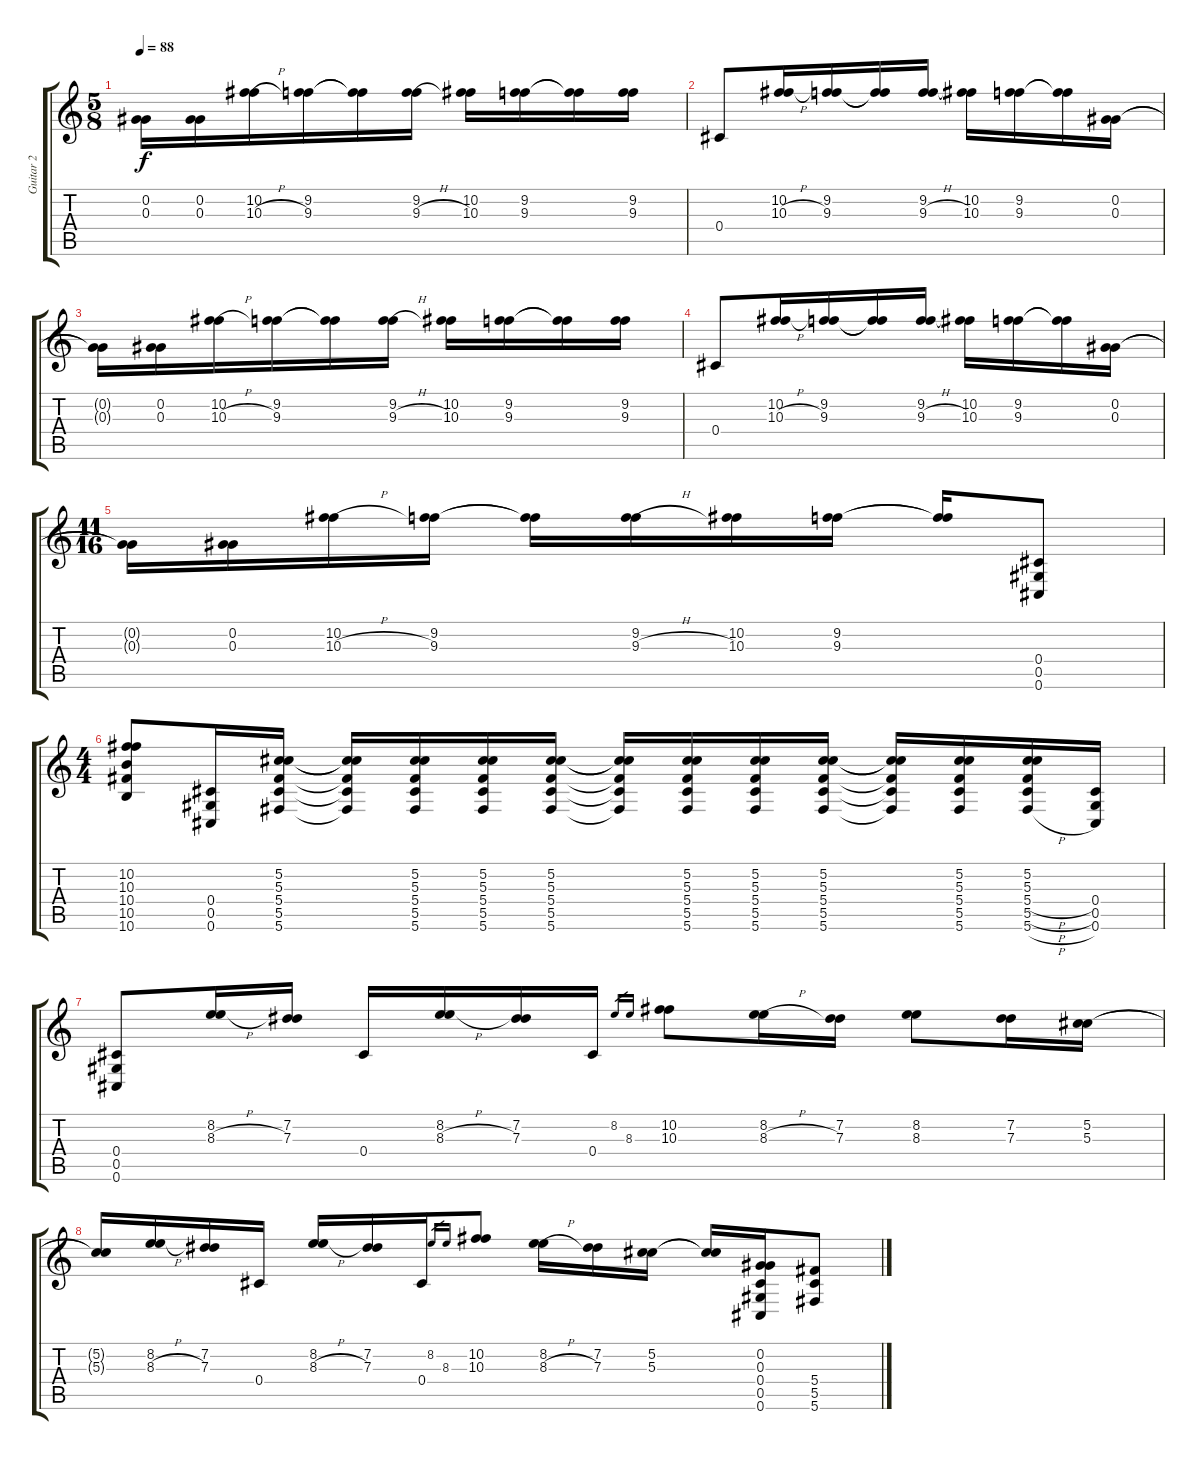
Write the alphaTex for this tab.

\track ("Guitar 2" "Guitar 2") {instrument acousticguitarsteel}
\staff {score tabs}
\tuning (F4 Ab3 Ab3 Db3 Ab2 Db2) {hide}
\ts (5 8)
\tempo 88
\clef g2
\ks c
(0.2{t} 0.3{t}).16{dy f} (0.2 0.3).16 (10.2{h} 10.3{h}).16 (9.2 9.3).16 (9.2{t} 9.3{t}).16 (9.2{h} 9.3{h}).16 (10.2 10.3).16 (9.2 9.3).16 (9.2{t} 9.3{t}).16 (9.2 9.3).16 |
0.4.8 (10.2{h} 10.3{h}).16 (9.2 9.3).16 (9.2{t} 9.3{t}).16 (9.2{h} 9.3{h}).16 (10.2 10.3).16 (9.2 9.3).16 (9.2{t} 9.3{t}).16 (0.2 0.3).16 |
(0.2{t} 0.3{t}).16 (0.2 0.3).16 (10.2{h} 10.3{h}).16 (9.2 9.3).16 (9.2{t} 9.3{t}).16 (9.2{h} 9.3{h}).16 (10.2 10.3).16 (9.2 9.3).16 (9.2{t} 9.3{t}).16 (9.2 9.3).16 |
0.4.8 (10.2{h} 10.3{h}).16 (9.2 9.3).16 (9.2{t} 9.3{t}).16 (9.2{h} 9.3{h}).16 (10.2 10.3).16 (9.2 9.3).16 (9.2{t} 9.3{t}).16 (0.2 0.3).16 |
\ts (11 16)
(0.2{t} 0.3{t}).16 (0.2 0.3).16 (10.2{h} 10.3{h}).16 (9.2 9.3).16 (9.2{t} 9.3{t}).16 (9.2{h} 9.3{h}).16 (10.2 10.3).16 (9.2 9.3).16 (9.2{t} 9.3{t}).16 (0.4 0.5 0.6).8 |
\ts (4 4)
(10.2 10.3 10.4 10.5 10.6).8 (0.4 0.5 0.6).16 (5.2 5.3 5.4 5.5 5.6).16 (5.2{t} 5.3{t} 5.4{t} 5.5{t} 5.6{t}).16 (5.2 5.3 5.4 5.5 5.6).16 (5.2 5.3 5.4 5.5 5.6).16 (5.2 5.3 5.4 5.5 5.6).16 (5.2{t} 5.3{t} 5.4{t} 5.5{t} 5.6{t}).16 (5.2 5.3 5.4 5.5 5.6).16 (5.2 5.3 5.4 5.5 5.6).16 (5.2 5.3 5.4 5.5 5.6).16 (5.2{t} 5.3{t} 5.4{t} 5.5{t} 5.6{t}).16 (5.2 5.3 5.4 5.5 5.6).16 (5.2 5.3 5.4{h} 5.5{h} 5.6{h}).16 (0.4 0.5 0.6).16 |
(0.4 0.5 0.6).8 (8.2{h} 8.3{h}).16 (7.2 7.3).16 0.4.16 (8.2{h} 8.3{h}).16 (7.2 7.3).16 0.4.16 8.2.16{gr} 8.3.16{gr} (10.2 10.3).8 (8.2{h} 8.3{h}).16 (7.2 7.3).16 (8.2 8.3).8 (7.2 7.3).16 (5.2 5.3).16 |
(5.2{t} 5.3{t}).16 (8.2{h} 8.3{h}).16 (7.2 7.3).16 0.4.16 (8.2{h} 8.3{h}).16 (7.2 7.3).16 0.4.16 8.2.16{gr} 8.3.16{gr} (10.2 10.3).8 (8.2{h} 8.3{h}).16 (7.2 7.3).16 (5.2 5.3).16 (5.2{t} 5.3{t}).16 (0.2 0.3 0.4 0.5 0.6).16 (5.4{ss} 5.5{ss} 5.6{ss}).8
